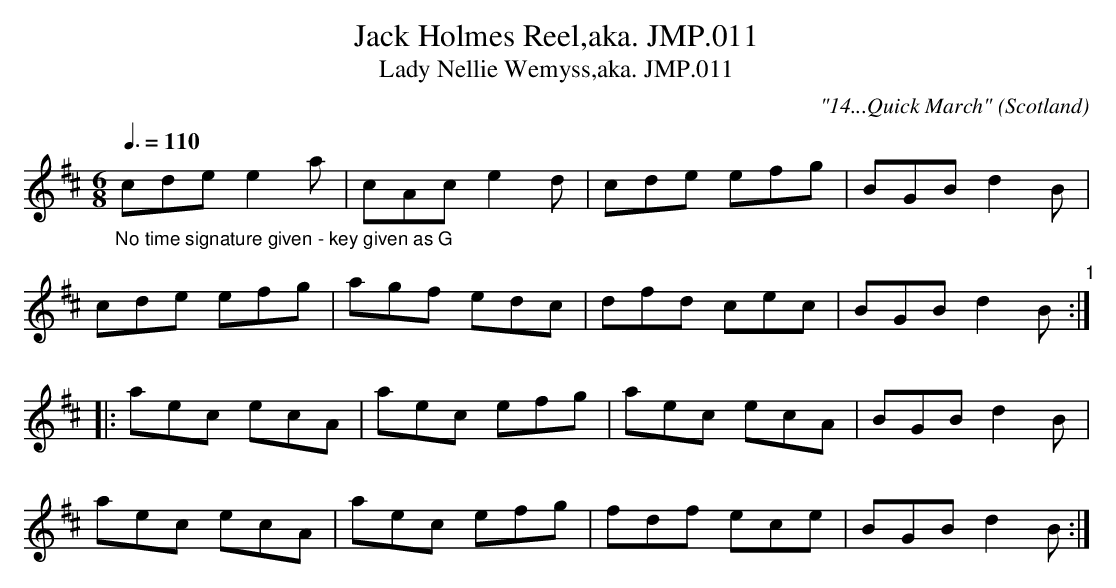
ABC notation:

X:1
T:Jack Holmes Reel,aka. JMP.011
T:Lady Nellie Wemyss,aka. JMP.011
C:"14...Quick March"
L:1/8
M:6/8
O:Scotland
Q:3/8=110
K:D major
"_No time signature given - key given as G"cde e2a |\
cAc e2d | cde efg | BGB d2B |!
cde efg | agf edc | dfd cec | BGB d2 B "1":|!
|: aec ecA | aec efg | aec ecA | BGB d2 B |!
aec ecA | aec efg | fdf ece | BGB d2 B :|
